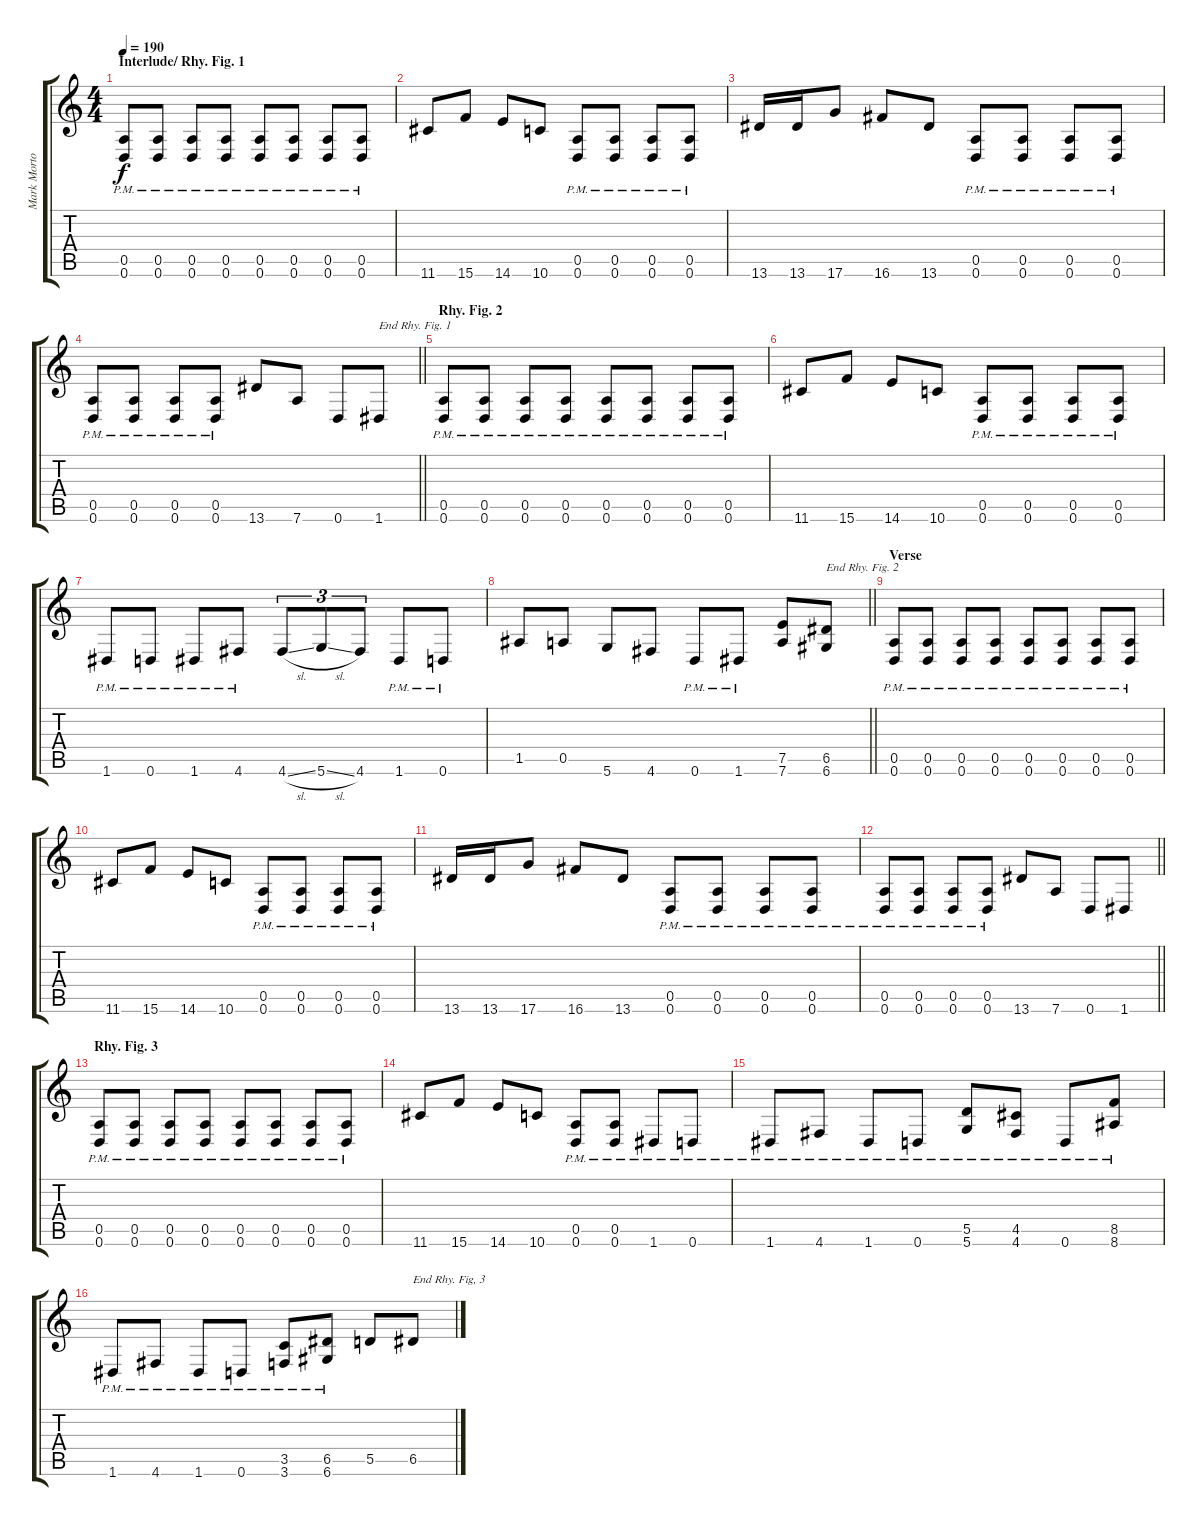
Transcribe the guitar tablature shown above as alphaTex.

\track ("Mark Morton" "Mark Morto") {instrument distortionguitar}
\staff {score tabs}
\tuning (E4 B3 G3 D3 A2 D2) {hide}
\ts (4 4)
\section ("" "Interlude/ Rhy. Fig. 1")
\tempo 190
\clef g2
\ks c
(0.5{pm} 0.6{pm}).8{dy f} (0.5{pm} 0.6{pm}).8 (0.5{pm} 0.6{pm}).8 (0.5{pm} 0.6{pm}).8 (0.5{pm} 0.6{pm}).8 (0.5{pm} 0.6{pm}).8 (0.5{pm} 0.6{pm}).8 (0.5{pm} 0.6{pm}).8 |
11.6.8 15.6.8 14.6.8 10.6.8 (0.5{pm} 0.6{pm}).8 (0.5{pm} 0.6{pm}).8 (0.5{pm} 0.6{pm}).8 (0.5{pm} 0.6{pm}).8 |
13.6.16 13.6.16 17.6.8 16.6.8 13.6.8 (0.5{pm} 0.6{pm}).8 (0.5{pm} 0.6{pm}).8 (0.5{pm} 0.6{pm}).8 (0.5{pm} 0.6{pm}).8 |
\barLineRight lightlight
(0.5{pm} 0.6{pm}).8 (0.5{pm} 0.6{pm}).8 (0.5{pm} 0.6{pm}).8 (0.5{pm} 0.6{pm}).8 13.6.8 7.6.8 0.6.8 1.6.8{txt "End Rhy. Fig. 1"} |
\section ("" "Rhy. Fig. 2")
(0.5{pm} 0.6{pm}).8 (0.5{pm} 0.6{pm}).8 (0.5{pm} 0.6{pm}).8 (0.5{pm} 0.6{pm}).8 (0.5{pm} 0.6{pm}).8 (0.5{pm} 0.6{pm}).8 (0.5{pm} 0.6{pm}).8 (0.5{pm} 0.6{pm}).8 |
11.6.8 15.6.8 14.6.8 10.6.8 (0.5{pm} 0.6{pm}).8 (0.5{pm} 0.6{pm}).8 (0.5{pm} 0.6{pm}).8 (0.5{pm} 0.6{pm}).8 |
1.6{pm}.8 0.6{pm}.8 1.6{pm}.8 4.6{pm}.8 4.6{sl}.8{tu (3 2)} 5.6{sl}.8{tu (3 2)} 4.6.8{tu (3 2)} 1.6{pm}.8 0.6{pm}.8 |
\barLineRight lightlight
1.5.8 0.5.8 5.6.8 4.6.8 0.6{pm}.8 1.6{pm}.8 (7.5 7.6).8 (6.5 6.6).8{txt "End Rhy. Fig. 2"} |
\section ("" "Verse")
(0.5{pm} 0.6{pm}).8 (0.5{pm} 0.6{pm}).8 (0.5{pm} 0.6{pm}).8 (0.5{pm} 0.6{pm}).8 (0.5{pm} 0.6{pm}).8 (0.5{pm} 0.6{pm}).8 (0.5{pm} 0.6{pm}).8 (0.5{pm} 0.6{pm}).8 |
11.6.8 15.6.8 14.6.8 10.6.8 (0.5{pm} 0.6{pm}).8 (0.5{pm} 0.6{pm}).8 (0.5{pm} 0.6{pm}).8 (0.5{pm} 0.6{pm}).8 |
13.6.16 13.6.16 17.6.8 16.6.8 13.6.8 (0.5{pm} 0.6{pm}).8 (0.5{pm} 0.6{pm}).8 (0.5{pm} 0.6{pm}).8 (0.5{pm} 0.6{pm}).8 |
\barLineRight lightlight
(0.5{pm} 0.6{pm}).8 (0.5{pm} 0.6{pm}).8 (0.5{pm} 0.6{pm}).8 (0.5{pm} 0.6{pm}).8 13.6.8 7.6.8 0.6.8 1.6.8 |
\section ("" "Rhy. Fig. 3")
(0.5{pm} 0.6{pm}).8 (0.5{pm} 0.6{pm}).8 (0.5{pm} 0.6{pm}).8 (0.5{pm} 0.6{pm}).8 (0.5{pm} 0.6{pm}).8 (0.5{pm} 0.6{pm}).8 (0.5{pm} 0.6{pm}).8 (0.5{pm} 0.6{pm}).8 |
11.6.8 15.6.8 14.6.8 10.6.8 (0.5{pm} 0.6{pm}).8 (0.5{pm} 0.6{pm}).8 1.6{pm}.8 0.6{pm}.8 |
1.6{pm}.8 4.6{pm}.8 1.6{pm}.8 0.6{pm}.8 (5.5{pm} 5.6{pm}).8 (4.5{pm} 4.6{pm}).8 0.6{pm}.8 (8.5{pm} 8.6{pm}).8 |
1.6{pm}.8 4.6{pm}.8 1.6{pm}.8 0.6{pm}.8 (3.5{pm} 3.6{pm}).8 (6.5{pm} 6.6{pm}).8 5.5.8 6.5.8{txt "End Rhy. Fig, 3"}
